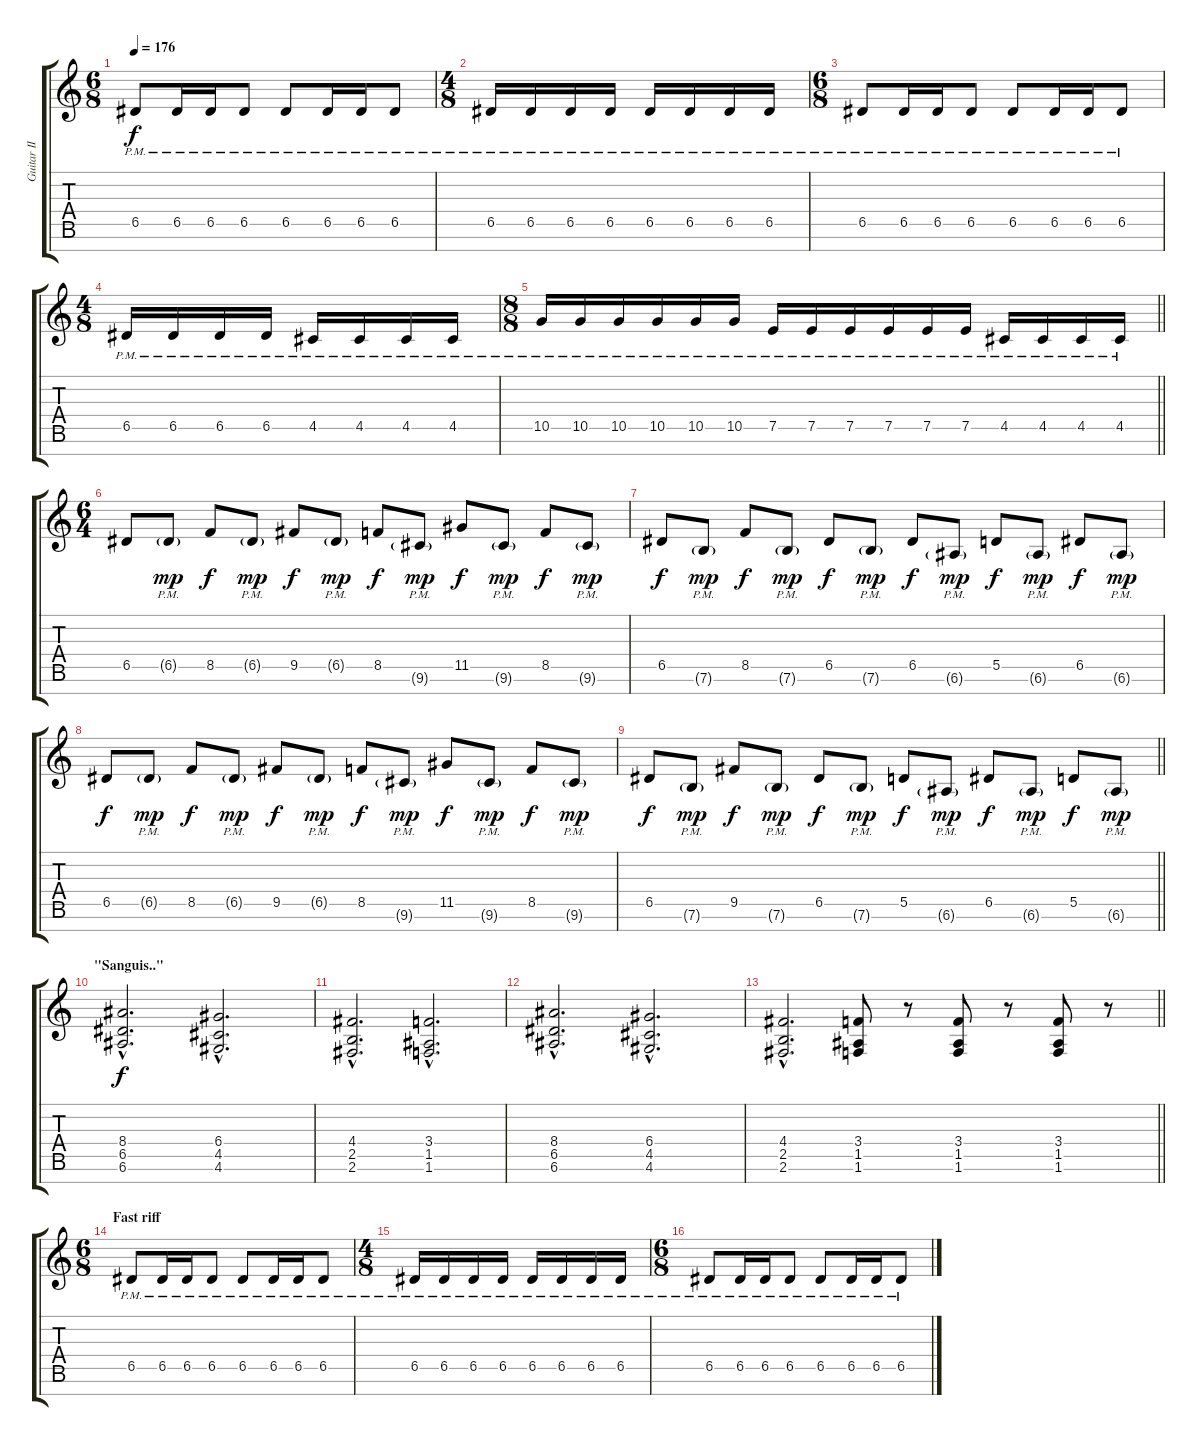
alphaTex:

\track ("Guitar II" "Guitar II") {instrument distortionguitar}
\staff {score tabs}
\tuning (E4 B3 G3 D3 A2 E2 B1) {hide}
\ts (6 8)
\tempo 176
\clef g2
\ks c
6.5{pm}.8{dy f} 6.5{pm}.16 6.5{pm}.16 6.5{pm}.8 6.5{pm}.8 6.5{pm}.16 6.5{pm}.16 6.5{pm}.8 |
\ts (4 8)
6.5{pm}.16 6.5{pm}.16 6.5{pm}.16 6.5{pm}.16 6.5{pm}.16 6.5{pm}.16 6.5{pm}.16 6.5{pm}.16 |
\ts (6 8)
6.5{pm}.8 6.5{pm}.16 6.5{pm}.16 6.5{pm}.8 6.5{pm}.8 6.5{pm}.16 6.5{pm}.16 6.5{pm}.8 |
\ts (4 8)
6.5{pm}.16 6.5{pm}.16 6.5{pm}.16 6.5{pm}.16 4.5{pm}.16 4.5{pm}.16 4.5{pm}.16 4.5{pm}.16 |
\ts (8 8)
\barLineRight lightlight
10.5{pm}.16 10.5{pm}.16 10.5{pm}.16 10.5{pm}.16 10.5{pm}.16 10.5{pm}.16 7.5{pm}.16 7.5{pm}.16 7.5{pm}.16 7.5{pm}.16 7.5{pm}.16 7.5{pm}.16 4.5{pm}.16 4.5{pm}.16 4.5{pm}.16 4.5{pm}.16 |
\ts (6 4)
\section ("" "")
6.5.8 6.5{g pm}.8{dy mp} 8.5.8{dy f} 6.5{g pm}.8{dy mp} 9.5.8{dy f} 6.5{g pm}.8{dy mp} 8.5.8{dy f} 9.6{g pm}.8{dy mp} 11.5.8{dy f} 9.6{g pm}.8{dy mp} 8.5.8{dy f} 9.6{g pm}.8{dy mp} |
6.5.8{dy f} 7.6{g pm}.8{dy mp} 8.5.8{dy f} 7.6{g pm}.8{dy mp} 6.5.8{dy f} 7.6{g pm}.8{dy mp} 6.5.8{dy f} 6.6{g pm}.8{dy mp} 5.5.8{dy f} 6.6{g pm}.8{dy mp} 6.5.8{dy f} 6.6{g pm}.8{dy mp} |
6.5.8{dy f} 6.5{g pm}.8{dy mp} 8.5.8{dy f} 6.5{g pm}.8{dy mp} 9.5.8{dy f} 6.5{g pm}.8{dy mp} 8.5.8{dy f} 9.6{g pm}.8{dy mp} 11.5.8{dy f} 9.6{g pm}.8{dy mp} 8.5.8{dy f} 9.6{g pm}.8{dy mp} |
\barLineRight lightlight
6.5.8{dy f} 7.6{g pm}.8{dy mp} 9.5.8{dy f} 7.6{g pm}.8{dy mp} 6.5.8{dy f} 7.6{g pm}.8{dy mp} 5.5.8{dy f} 6.6{g pm}.8{dy mp} 6.5.8{dy f} 6.6{g pm}.8{dy mp} 5.5.8{dy f} 6.6{g pm}.8{dy mp} |
\section ("" "\"Sanguis..\"")
(8.4{hac} 6.5{hac} 6.6{hac}).2{d dy f} (6.4{hac} 4.5{hac} 4.6{hac}).2{d} |
(4.4{hac} 2.5{hac} 2.6{hac}).2{d} (3.4{hac} 1.5{hac} 1.6{hac}).2{d} |
(8.4{hac} 6.5{hac} 6.6{hac}).2{d} (6.4{hac} 4.5{hac} 4.6{hac}).2{d} |
\barLineRight lightlight
(4.4{hac} 2.5{hac} 2.6{hac}).2{d} (3.4 1.5 1.6).8 r.8 (3.4 1.5 1.6).8 r.8 (3.4 1.5 1.6).8 r.8 |
\ts (6 8)
\section ("" "Fast riff")
6.5{pm}.8 6.5{pm}.16 6.5{pm}.16 6.5{pm}.8 6.5{pm}.8 6.5{pm}.16 6.5{pm}.16 6.5{pm}.8 |
\ts (4 8)
6.5{pm}.16 6.5{pm}.16 6.5{pm}.16 6.5{pm}.16 6.5{pm}.16 6.5{pm}.16 6.5{pm}.16 6.5{pm}.16 |
\ts (6 8)
6.5{pm}.8 6.5{pm}.16 6.5{pm}.16 6.5{pm}.8 6.5{pm}.8 6.5{pm}.16 6.5{pm}.16 6.5{pm}.8
